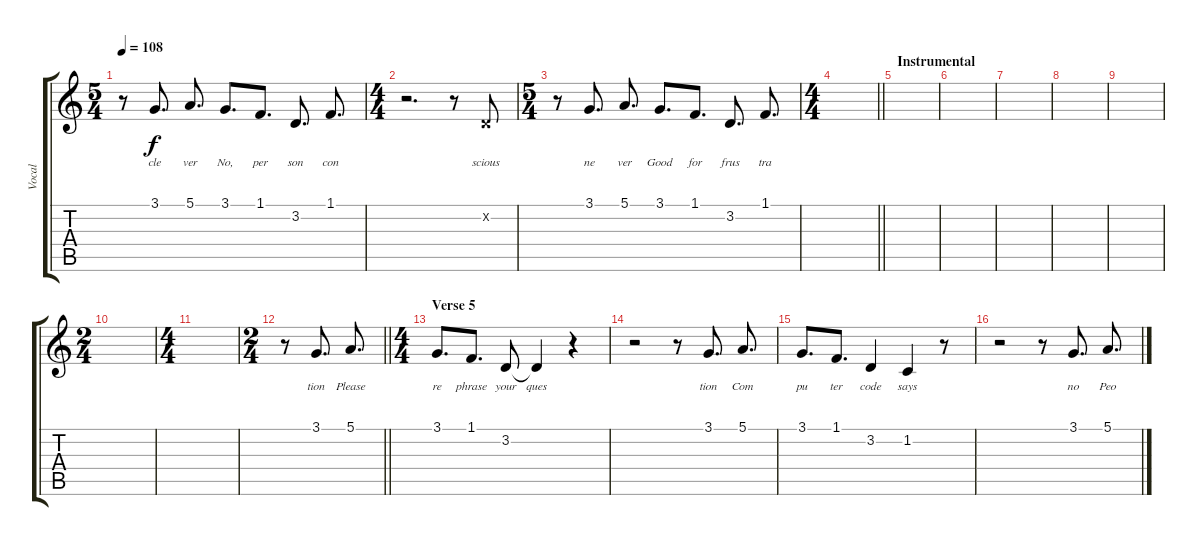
\track ("Vocal" "Vocal") {instrument acousticgrandpiano}
\staff {score tabs}
\tuning (E4 B3 G3 D3 A2 E2) {hide}
\ts (5 4)
\tempo 108
\clef g2
\ks c
r.8{dy f} 3.1.8{d lyrics (0 "cle") lyrics (1 "") lyrics (2 "") lyrics (3 "") lyrics (4 "")} 5.1.8{d lyrics (0 "ver") lyrics (1 "") lyrics (2 "") lyrics (3 "") lyrics (4 "")} 3.1.8{d lyrics (0 "No,") lyrics (1 "") lyrics (2 "") lyrics (3 "") lyrics (4 "")} 1.1.8{d lyrics (0 "per") lyrics (1 "") lyrics (2 "") lyrics (3 "") lyrics (4 "")} 3.2.8{d lyrics (0 "son") lyrics (1 "") lyrics (2 "") lyrics (3 "") lyrics (4 "")} 1.1.8{d lyrics (0 "con") lyrics (1 "") lyrics (2 "") lyrics (3 "") lyrics (4 "")} |
\ts (4 4)
r.2{d} r.8 3.2{x}.8{lyrics (0 "scious") lyrics (1 "") lyrics (2 "") lyrics (3 "") lyrics (4 "")} |
\ts (5 4)
r.8 3.1.8{d lyrics (0 "ne") lyrics (1 "") lyrics (2 "") lyrics (3 "") lyrics (4 "")} 5.1.8{d lyrics (0 "ver") lyrics (1 "") lyrics (2 "") lyrics (3 "") lyrics (4 "")} 3.1.8{d lyrics (0 "Good") lyrics (1 "") lyrics (2 "") lyrics (3 "") lyrics (4 "")} 1.1.8{d lyrics (0 "for") lyrics (1 "") lyrics (2 "") lyrics (3 "") lyrics (4 "")} 3.2.8{d lyrics (0 "frus") lyrics (1 "") lyrics (2 "") lyrics (3 "") lyrics (4 "")} 1.1.8{d lyrics (0 "tra") lyrics (1 "") lyrics (2 "") lyrics (3 "") lyrics (4 "")} |
\ts (4 4)
\barLineRight lightlight
|
\section ("" "Instrumental")
|
|
|
|
|
\ts (2 4)
|
\ts (4 4)
|
\ts (2 4)
\barLineRight lightlight
r.8 3.1.8{d lyrics (0 "tion") lyrics (1 "") lyrics (2 "") lyrics (3 "") lyrics (4 "")} 5.1.8{d lyrics (0 "Please") lyrics (1 "") lyrics (2 "") lyrics (3 "") lyrics (4 "")} |
\ts (4 4)
\section ("" "Verse 5")
3.1.8{d lyrics (0 "re") lyrics (1 "") lyrics (2 "") lyrics (3 "") lyrics (4 "")} 1.1.8{d lyrics (0 "phrase") lyrics (1 "") lyrics (2 "") lyrics (3 "") lyrics (4 "")} 3.2.8{lyrics (0 "your") lyrics (1 "") lyrics (2 "") lyrics (3 "") lyrics (4 "")} 3.2{t}.4{lyrics (0 "ques") lyrics (1 "") lyrics (2 "") lyrics (3 "") lyrics (4 "")} r.4 |
r.2 r.8 3.1.8{d lyrics (0 "tion") lyrics (1 "") lyrics (2 "") lyrics (3 "") lyrics (4 "")} 5.1.8{d lyrics (0 "Com") lyrics (1 "") lyrics (2 "") lyrics (3 "") lyrics (4 "")} |
3.1.8{d lyrics (0 "pu") lyrics (1 "") lyrics (2 "") lyrics (3 "") lyrics (4 "")} 1.1.8{d lyrics (0 "ter") lyrics (1 "") lyrics (2 "") lyrics (3 "") lyrics (4 "")} 3.2.4{lyrics (0 "code") lyrics (1 "") lyrics (2 "") lyrics (3 "") lyrics (4 "")} 1.2.4{lyrics (0 "says") lyrics (1 "") lyrics (2 "") lyrics (3 "") lyrics (4 "")} r.8 |
r.2 r.8 3.1.8{d lyrics (0 "no") lyrics (1 "") lyrics (2 "") lyrics (3 "") lyrics (4 "")} 5.1.8{d lyrics (0 "Peo") lyrics (1 "") lyrics (2 "") lyrics (3 "") lyrics (4 "")}
